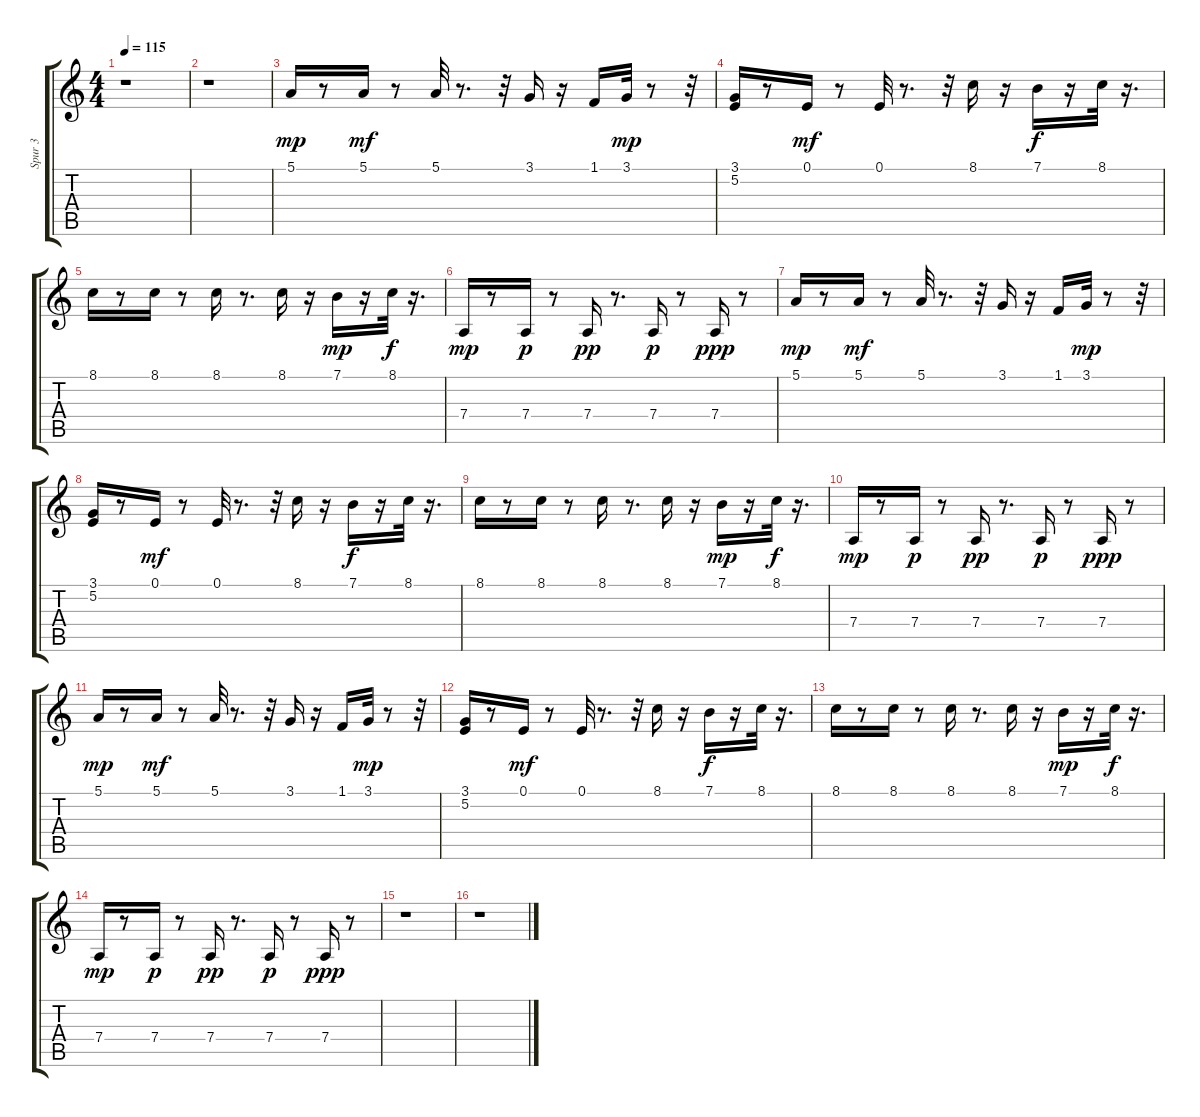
\track ("Spur 3" "Spur 3") {instrument pizzicatostrings}
\staff {score tabs}
\tuning (E4 B3 G3 D3 A2 E2) {hide}
\ts (4 4)
\tempo 115
\clef g2
\ks c
r.1{dy ff} |
r.1 |
5.1.16{dy mp} r.8 5.1.16{dy mf} r.8 5.1.32 r.8{d} r.32 3.1.16 r.16 1.1.16 3.1.32{dy mp} r.8 r.32 |
(3.1 5.2).16 r.8 0.1.16{dy mf} r.8 0.1.32 r.8{d} r.32 8.1.16 r.16 7.1.16{dy f} r.16 8.1.32 r.16{d} |
8.1.16 r.8 8.1.16 r.8 8.1.16 r.8{d} 8.1.16 r.16 7.1.16{dy mp} r.16 8.1.32{dy f} r.16{d} |
7.4.16{dy mp} r.8 7.4.16{dy p} r.8 7.4.16{dy pp} r.8{d} 7.4.16{dy p} r.8 7.4.16{dy ppp} r.8 |
5.1.16{dy mp} r.8 5.1.16{dy mf} r.8 5.1.32 r.8{d} r.32 3.1.16 r.16 1.1.16 3.1.32{dy mp} r.8 r.32 |
(3.1 5.2).16 r.8 0.1.16{dy mf} r.8 0.1.32 r.8{d} r.32 8.1.16 r.16 7.1.16{dy f} r.16 8.1.32 r.16{d} |
8.1.16 r.8 8.1.16 r.8 8.1.16 r.8{d} 8.1.16 r.16 7.1.16{dy mp} r.16 8.1.32{dy f} r.16{d} |
7.4.16{dy mp} r.8 7.4.16{dy p} r.8 7.4.16{dy pp} r.8{d} 7.4.16{dy p} r.8 7.4.16{dy ppp} r.8 |
5.1.16{dy mp} r.8 5.1.16{dy mf} r.8 5.1.32 r.8{d} r.32 3.1.16 r.16 1.1.16 3.1.32{dy mp} r.8 r.32 |
(3.1 5.2).16 r.8 0.1.16{dy mf} r.8 0.1.32 r.8{d} r.32 8.1.16 r.16 7.1.16{dy f} r.16 8.1.32 r.16{d} |
8.1.16 r.8 8.1.16 r.8 8.1.16 r.8{d} 8.1.16 r.16 7.1.16{dy mp} r.16 8.1.32{dy f} r.16{d} |
7.4.16{dy mp} r.8 7.4.16{dy p} r.8 7.4.16{dy pp} r.8{d} 7.4.16{dy p} r.8 7.4.16{dy ppp} r.8 |
r.1 |
r.1
